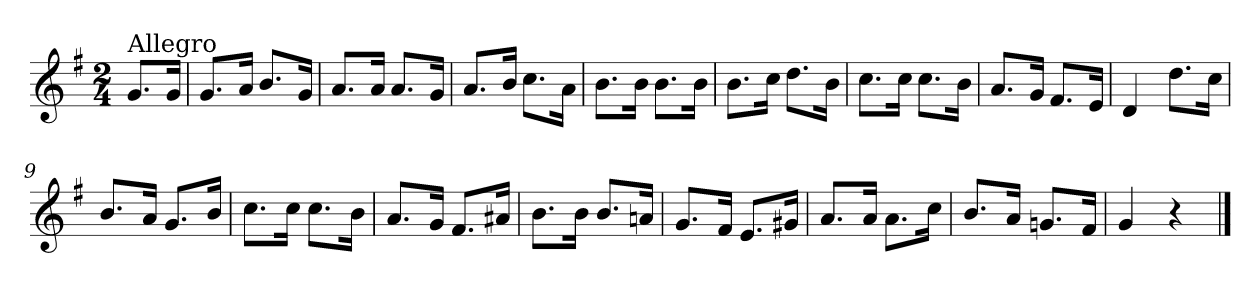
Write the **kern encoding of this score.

**kern
*part1
*staff1
*clefG2
*k[f#]
*G:
*M2/4
=
!LO:TX:a:t=Allegro
8.g/L
16g/Jk
=1
8.g/L
16a/Jk
8.b/L
16g/Jk
=2
8.a/L
16a/Jk
8.a/L
16g/Jk
=3
8.a/L
16b/Jk
8.cc\L
16a\Jk
=4
8.b\L
16b\Jk
8.b\L
16b\Jk
=5
8.b\L
16cc\Jk
8.dd\L
16b\Jk
=6
8.cc\L
16cc\Jk
8.cc\L
16b\Jk
!!LO:LB:g=z
=7
8.a/L
16g/Jk
8.f#/L
16e/Jk
=8
4d/
8.dd\L
16cc\Jk
=9
8.b/L
16a/Jk
8.g/L
16b/Jk
=10
8.cc\L
16cc\Jk
8.cc\L
16b\Jk
=11
8.a/L
16g/Jk
8.f#/L
16a#X/Jk
=12
8.b\L
16b\Jk
8.b/L
16an/Jk
=13
8.g/L
16f#/Jk
8.e/L
16g#X/Jk
!!LO:LB:g=z
=14
8.a/L
16a/Jk
8.a\L
16cc\Jk
=15
8.b/L
16a/Jk
8.gn/L
16f#/Jk
=16
4g/
4r
==
*-
